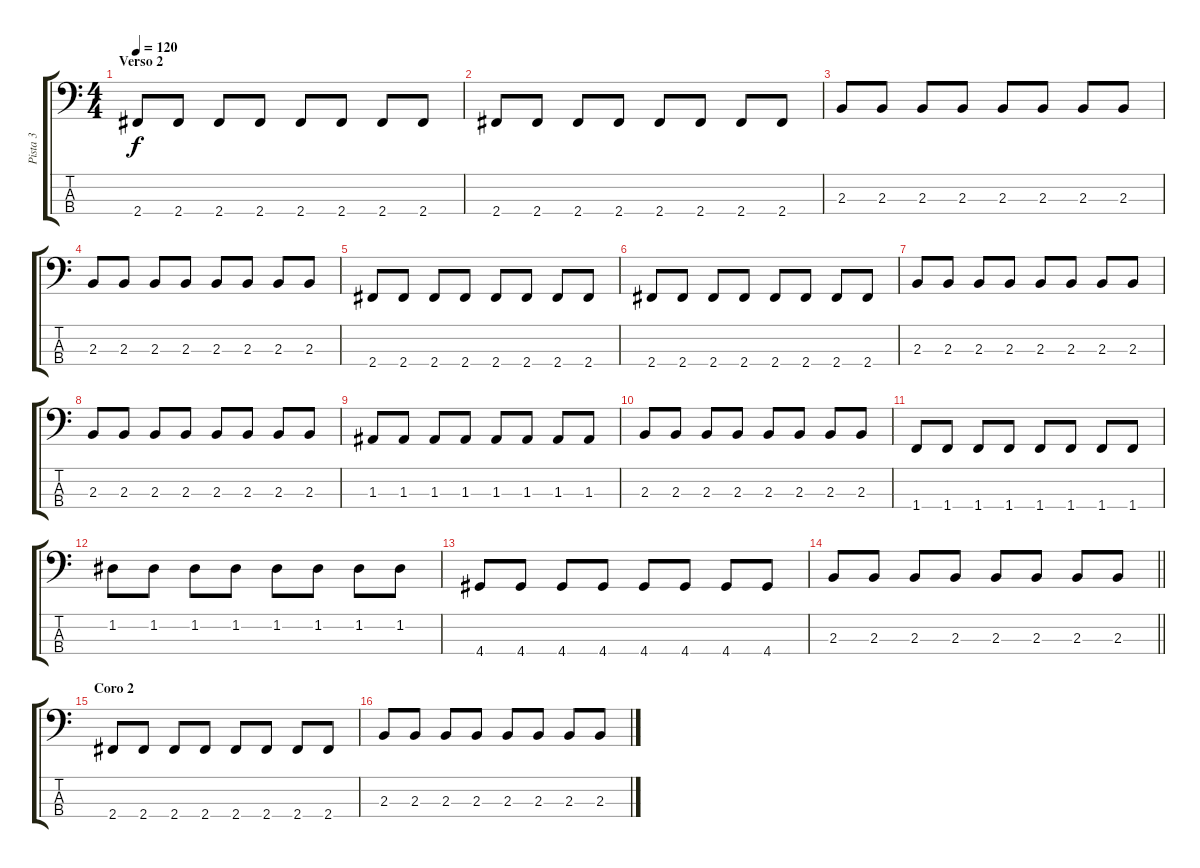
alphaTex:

\track ("Pista 3" "Pista 3") {instrument electricbasspick}
\staff {score tabs}
\tuning (G2 D2 A1 E1) {hide}
\ts (4 4)
\section ("" "Verso 2")
\tempo 120
\clef f4
\ks c
2.4.8{dy f} 2.4.8 2.4.8 2.4.8 2.4.8 2.4.8 2.4.8 2.4.8 |
2.4.8 2.4.8 2.4.8 2.4.8 2.4.8 2.4.8 2.4.8 2.4.8 |
2.3.8 2.3.8 2.3.8 2.3.8 2.3.8 2.3.8 2.3.8 2.3.8 |
2.3.8 2.3.8 2.3.8 2.3.8 2.3.8 2.3.8 2.3.8 2.3.8 |
2.4.8 2.4.8 2.4.8 2.4.8 2.4.8 2.4.8 2.4.8 2.4.8 |
2.4.8 2.4.8 2.4.8 2.4.8 2.4.8 2.4.8 2.4.8 2.4.8 |
2.3.8 2.3.8 2.3.8 2.3.8 2.3.8 2.3.8 2.3.8 2.3.8 |
2.3.8 2.3.8 2.3.8 2.3.8 2.3.8 2.3.8 2.3.8 2.3.8 |
1.3.8 1.3.8 1.3.8 1.3.8 1.3.8 1.3.8 1.3.8 1.3.8 |
2.3.8 2.3.8 2.3.8 2.3.8 2.3.8 2.3.8 2.3.8 2.3.8 |
1.4.8 1.4.8 1.4.8 1.4.8 1.4.8 1.4.8 1.4.8 1.4.8 |
1.2.8 1.2.8 1.2.8 1.2.8 1.2.8 1.2.8 1.2.8 1.2.8 |
4.4.8 4.4.8 4.4.8 4.4.8 4.4.8 4.4.8 4.4.8 4.4.8 |
\barLineRight lightlight
2.3.8 2.3.8 2.3.8 2.3.8 2.3.8 2.3.8 2.3.8 2.3.8 |
\section ("" "Coro 2")
2.4.8 2.4.8 2.4.8 2.4.8 2.4.8 2.4.8 2.4.8 2.4.8 |
2.3.8 2.3.8 2.3.8 2.3.8 2.3.8 2.3.8 2.3.8 2.3.8
